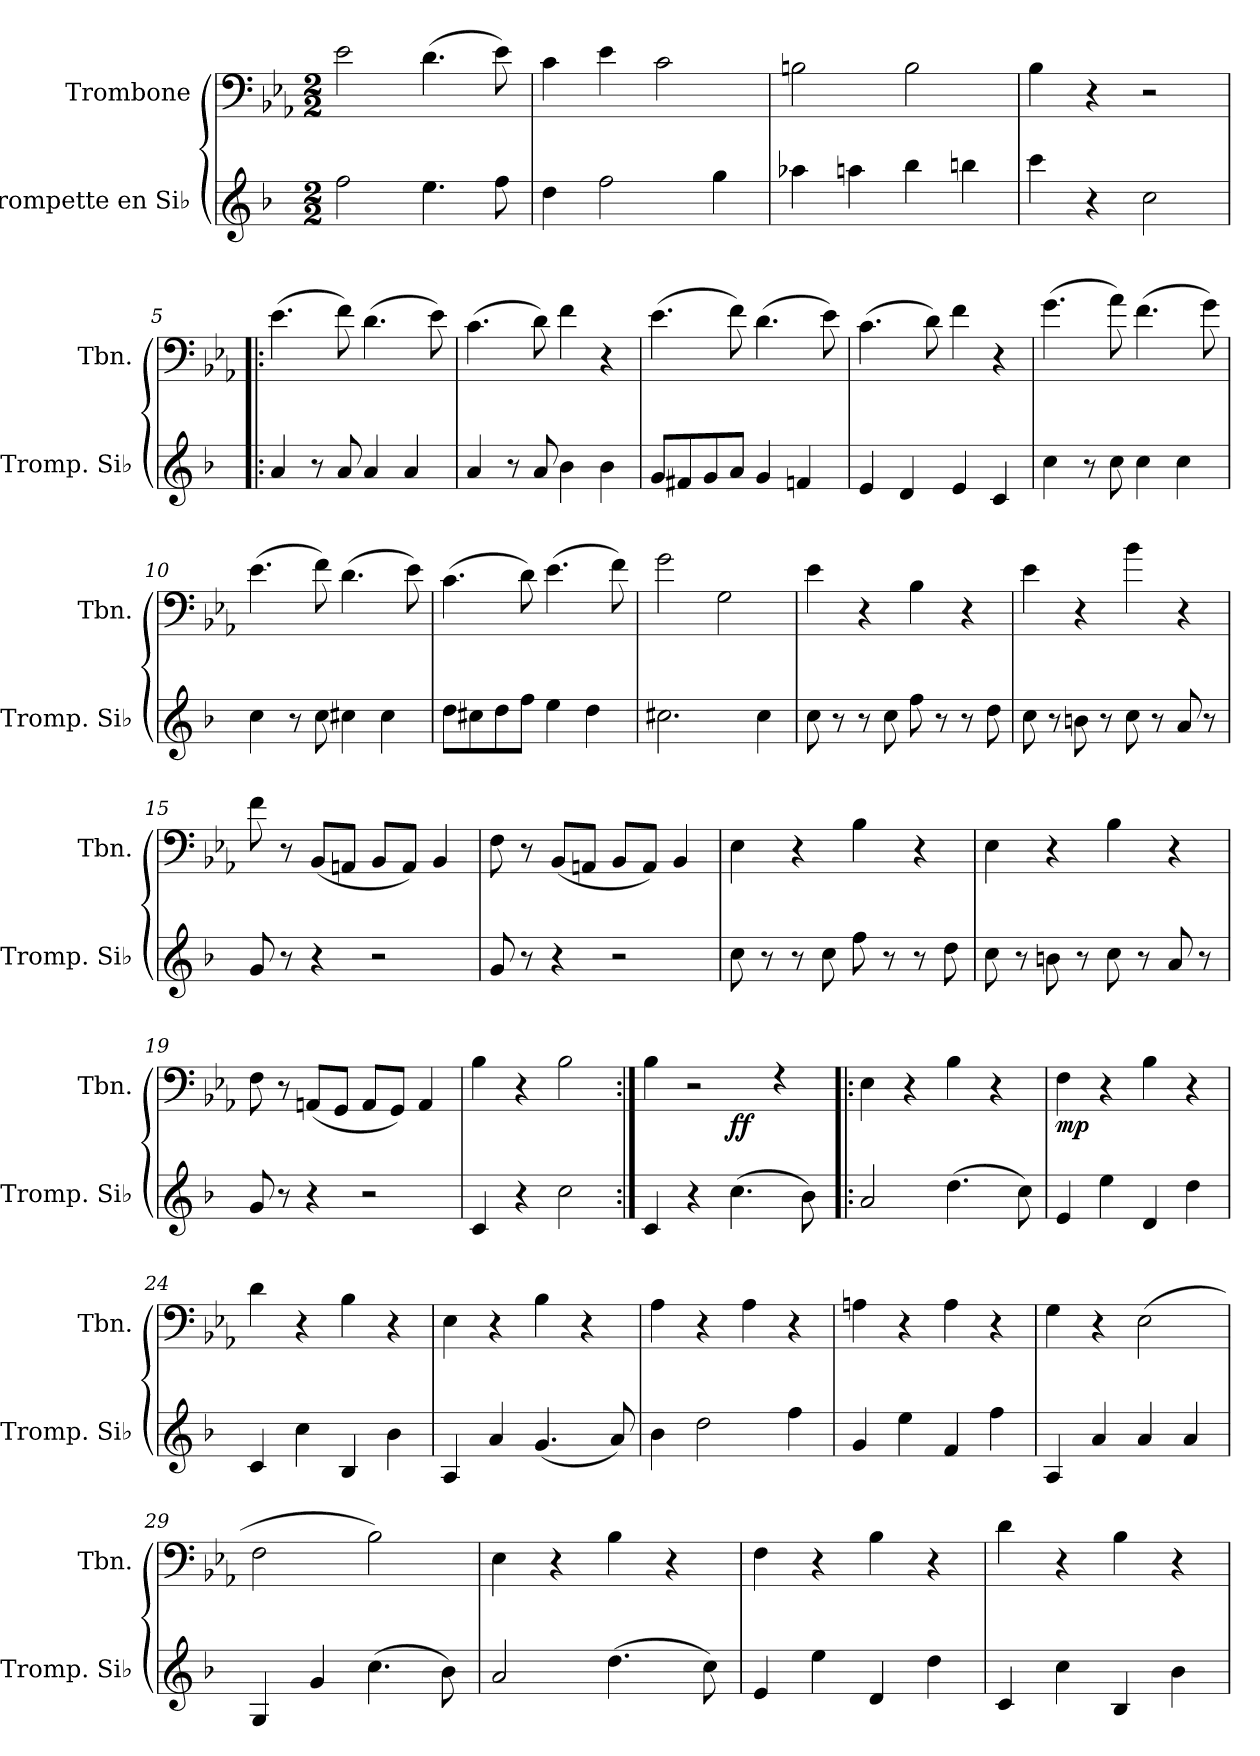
**kern	**kern	**dynam
*part2	*part1	*part1
*staff2	*staff1	*staff1
*I"Trompette en Si♭	*I"Trombone	*
*I'Tromp. Si♭	*I'Tbn.	*
*clefG2	*clefF4	*
*ITrd1c2	*	*
*k[b-e-a-]	*k[b-e-a-]	*
*M2/2	*M2/2	*
=1	=1	=1
2ee-\	2e-\	.
4.dd\	(>4.d\	.
8ee-\	8e-\)	.
=2	=2	=2
4cc\	4c\	.
2ee-\	4e-\	.
.	2c\	.
4ff\	.	.
=3	=3	=3
4gg-X\	2Bn\	.
4ggn\	.	.
4aa-\	2B\	.
4aan\	.	.
=4	=4	=4
4bb-\	4B-\	.
4r	4r	.
2b-\	2r	.
=5!|:	=5!|:	=5!|:
4g/	(>4.e-\	.
8r	.	.
8g/	8f\)	.
4g/	(>4.d\	.
4g/	.	.
.	8e-\)	.
=6	=6	=6
4g/	(>4.c\	.
8r	.	.
8g/	8d\)	.
4a-\	4f\	.
4a-\	4r	.
!!LO:LB:g=z
=7	=7	=7
8f/L	(>4.e-\	.
8en/	.	.
8f/	.	.
8g/J	8f\)	.
4f/	(>4.d\	.
4e-X/	.	.
.	8e-\)	.
=8	=8	=8
4d/	(>4.c\	.
4c/	.	.
.	8d\)	.
4d/	4f\	.
4B-/	4r	.
=9	=9	=9
4b-\	(>4.g\	.
8r	.	.
8b-\	8a-\)	.
4b-\	(>4.f\	.
4b-\	.	.
.	8g\)	.
=10	=10	=10
4b-\	(>4.e-\	.
8r	.	.
8b-\	8f\)	.
4bn\	(>4.d\	.
4b\	.	.
.	8e-\)	.
=11	=11	=11
8cc\L	(>4.c\	.
8bn\	.	.
8cc\	.	.
8ee-\J	8d\)	.
4dd\	(>4.e-\	.
4cc\	.	.
.	8f\)	.
!!LO:LB:g=z
=12	=12	=12
2.bn\	2g\	.
.	2G\	.
4b\	.	.
=13	=13	=13
8b-\	4e-\	.
8r	.	.
8r	4r	.
8b-\	.	.
8ee-\	4B-\	.
8r	.	.
8r	4r	.
8cc\	.	.
=14	=14	=14
8b-\	4e-\	.
8r	.	.
8an\	4r	.
8r	.	.
8b-\	4b-\	.
8r	.	.
8g/	4r	.
8r	.	.
=15	=15	=15
8f/	8f\	.
8r	8r	.
4r	(<8BB-/L	.
.	8AAn/J	.
2r	8BB-/L	.
.	8AA/J)	.
.	4BB-/	.
=16	=16	=16
8f/	8F\	.
8r	8r	.
4r	(<8BB-/L	.
.	8AAn/J	.
2r	8BB-/L	.
.	8AA/J)	.
.	4BB-/	.
!!LO:LB:g=z
=17	=17	=17
8b-\	4E-\	.
8r	.	.
8r	4r	.
8b-\	.	.
8ee-\	4B-\	.
8r	.	.
8r	4r	.
8cc\	.	.
=18	=18	=18
8b-\	4E-\	.
8r	.	.
8an\	4r	.
8r	.	.
8b-\	4B-\	.
8r	.	.
8g/	4r	.
8r	.	.
=19	=19	=19
8f/	8F\	.
8r	8r	.
4r	(<8AAn/L	.
.	8GG/J	.
2r	8AA/L	.
.	8GG/J)	.
.	4AA/	.
=20	=20	=20
4B-/	4B-\	.
4r	4r	.
2b-\	2B-\	.
=21:|!	=21:|!	=21:|!
*	*^	*
4B-/	4B-\	2ryy	.
4r	2r	.	.
!	!	!	!LO:DY:b
(>4.b-\	.	2ryy	ff
.	4rF	.	.
8a-\)	.	.	.
*	*v	*v	*
!!LO:LB:g=z
=22!|:	=22!|:	=22!|:
2g/	4E-\	.
.	4r	.
(>4.cc\	4B-\	.
.	4r	.
8b-\)	.	.
=23	=23	=23
!	!	!LO:DY:b
4d/	4F\	mp
4dd\	4r	.
4c/	4B-\	.
4cc\	4r	.
=24	=24	=24
4B-/	4d\	.
4b-\	4r	.
4A-/	4B-\	.
4a-\	4r	.
=25	=25	=25
4G/	4E-\	.
4g/	4r	.
(<4.f/	4B-\	.
.	4r	.
8g/)	.	.
=26	=26	=26
4a-\	4A-\	.
2cc\	4r	.
.	4A-\	.
4ee-\	4r	.
=27	=27	=27
4f/	4An\	.
4dd\	4r	.
4e-/	4A\	.
4ee-\	4r	.
=28	=28	=28
4G/	4G\	.
4g/	4r	.
4g/	(>2E-\	.
4g/	.	.
!!LO:PB:g=z
=29	=29	=29
4F/	2F\	.
4f/	.	.
(>4.b-\	2B-\)	.
8a-\)	.	.
=30	=30	=30
2g/	4E-\	.
.	4r	.
(>4.cc\	4B-\	.
.	4r	.
8b-\)	.	.
=31	=31	=31
4d/	4F\	.
4dd\	4r	.
4c/	4B-\	.
4cc\	4r	.
=32	=32	=32
4B-/	4d\	.
4b-\	4r	.
4A-/	4B-\	.
4a-\	4r	.
=	=	=
*-	*-	*-
